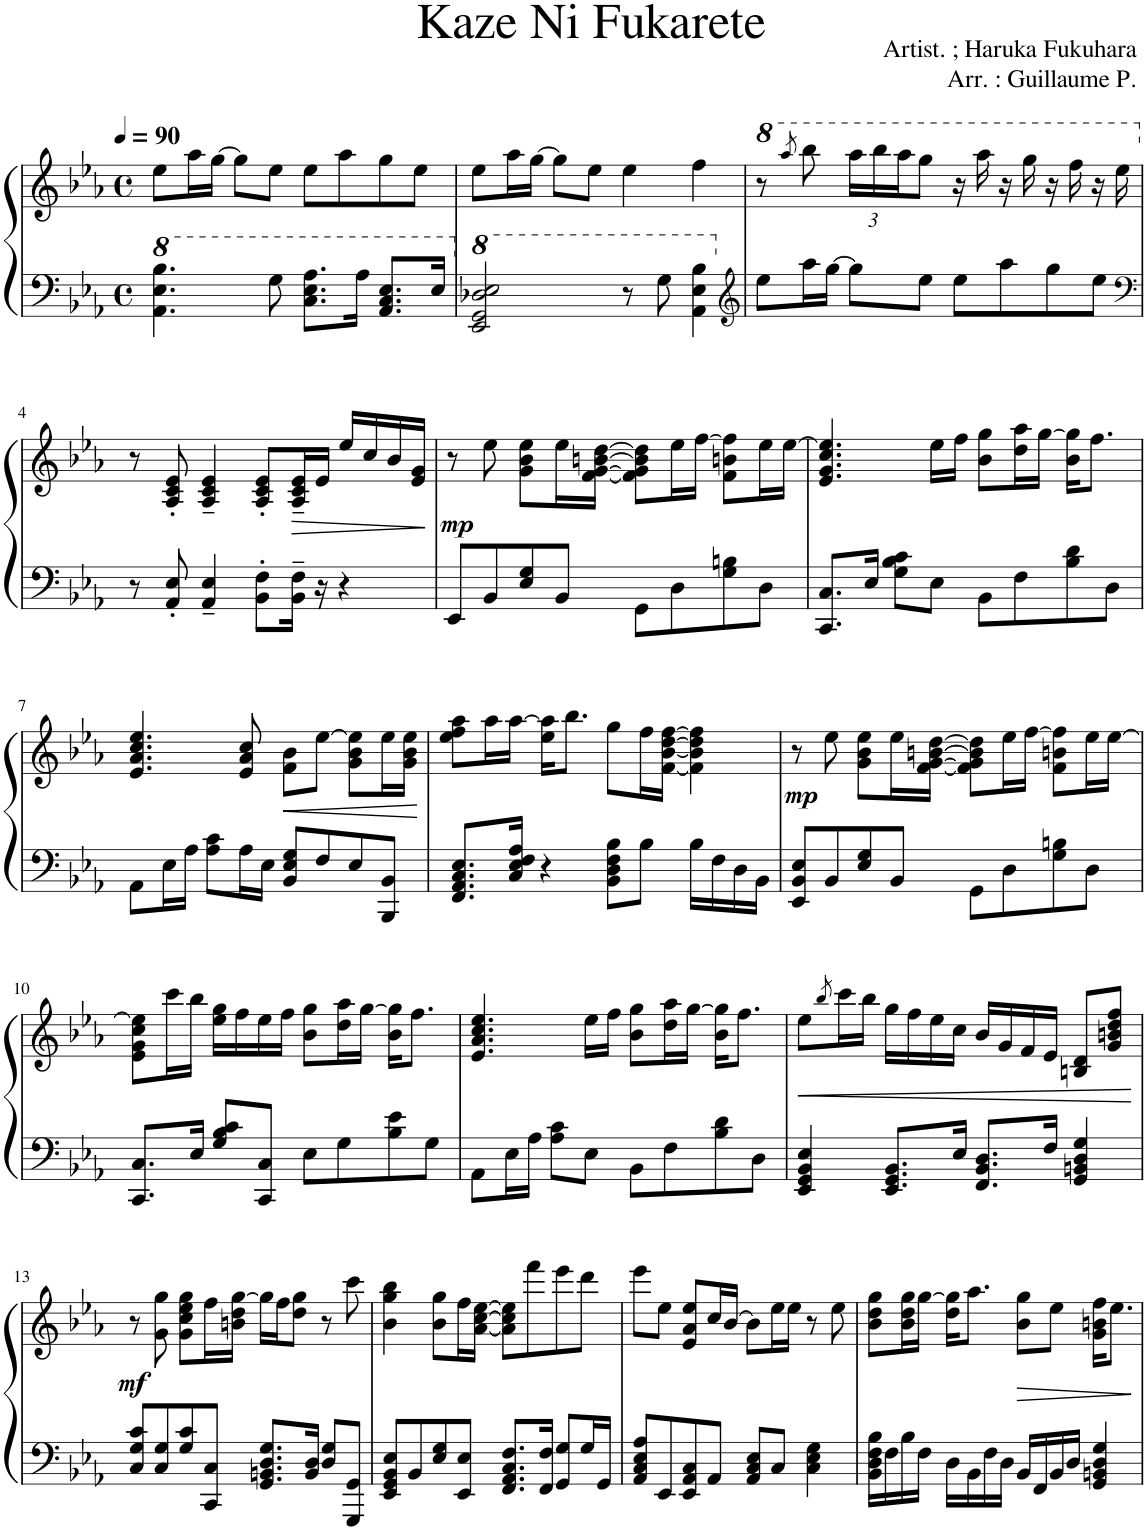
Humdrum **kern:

**kern	**kern	**dynam
*part1	*part1	*part1
*staff2	*staff1	*staff1/2
*I"Piano	*	*
*I'Pno.	*	*
*clefF4	*clefG2	*
*k[b-e-a-]	*k[b-e-a-]	*
*M4/4	*M4/4	*
*met(c)	*met(c)	*
*MM90	*MM90	*
*8va	*	*
=1	=1	=1
4.A-\ 4.e-\ 4.b-\	8ee-\L	.
.	16aa-\L	.
.	[16gg\JJ	.
.	8gg\L]	.
8g\	8ee-\J	.
8.c\ 8.e-\ 8.a-\L	8ee-\L	.
.	8aa-\	.
16a-\Jk	.	.
8.A-/ 8.c/ 8.e-/L	8gg\	.
.	8ee-\J	.
16e-/Jk	.	.
=2	=2	=2
*X8va	*	*
*8va	*	*
2E-/ 2G/ 2d-X/ 2e-/	8ee-\L	.
.	16aa-\L	.
.	[16gg\JJ	.
.	8gg\L]	.
.	8ee-\J	.
8r	4ee-\	.
8g\	.	.
4A-\ 4e-\ 4b-\	4ff\	.
=3	=3	=3
*clefG2	*	*
*X8va	*	*
*	*8va	*
8ee-\L	8r	.
.	8qaaa-/	.
16aa-\L	8bbb-\	.
[16gg\JJ	.	.
*	*Xbrackettup	*
8gg\L]	24aaa-\LL	.
.	24bbb-\	.
.	24aaa-\J	.
8ee-\J	8ggg\J	.
8ee-\L	16r	.
.	16aaa-\	.
8aa-\	16r	.
.	16ggg\	.
8gg\	16r	.
.	16fff\	.
8ee-\J	16r	.
.	16eee-\	.
!!LO:LB:g=z
=4	=4	=4
*clefF4	*	*
*	*X8va	*
8r	8r	.
8AA-/' 8E-/'	8A-/' 8c/' 8e-/'	.
4AA-/~ 4E-/~	4A-/~ 4c/~ 4e-/~	.
8BB-\' 8F\'L	8A-/' 8c/' 8e-/'L	.
!	!	!LO:HP:b
16BB-\~ 16F\~Jk	16A-/~ 16c/~ 16e-/~L	>
16r	16e-/JJ	.
4r	16ee-/LL	.
.	16cc/	.
.	16b-/	.
.	16e-/ 16g/JJ	.
.	.	]
=5	=5	=5
!	!	!LO:DY:b
8EE-/L	8r	mp
8BB-/	8ee-\	.
8E-/ 8G/	8g\ 8b-\ 8ee-\L	.
8BB-/J	16ee-\L	.
.	[16f\ [16g\ [16bn\ [16dd\JJ	.
8GG\L	8f\] 8g\] 8b\] 8dd\]L	.
8D\	16ee-\L	.
.	[16ff\JJ	.
8G\ 8Bn\	8f\ 8bn\ 8ff\]L	.
8D\J	16ee-\L	.
.	[16ee-\JJ	.
=6	=6	=6
8.CC/ 8.C/L	4.e-/ 4.g/ 4.cc/ 4.ee-/]	.
16E-/Jk	.	.
8G\ 8B-\ 8c\L	.	.
8E-\J	16ee-\LL	.
.	16ff\JJ	.
8BB-\L	8b-\ 8gg\L	.
8F\	16dd\ 16aa-\L	.
.	[16gg\JJ	.
8B-\ 8d\	16b-\ 16gg\]KL	.
.	8.ff\J	.
8D\J	.	.
!!LO:LB:g=z
=7	=7	=7
8AA-\L	4.e-/ 4.a-/ 4.cc/ 4.ee-/	.
16E-\L	.	.
16A-\JJ	.	.
8A-\ 8c\L	.	.
16A-\L	8e-/ 8a-/ 8cc/	.
16E-\JJ	.	.
!	!	!LO:HP:b
8BB-/ 8E-/ 8G/L	8f\ 8b-\L	<
8F/	[8ee-\J	.
8E-/	8g\ 8b-\ 8ee-\]L	.
8BBB-/ 8BB-/J	16ee-\L	.
.	16g\ 16b-\ 16ee-\JJ	.
.	.	[
=8	=8	=8
8.FF/ 8.AA-/ 8.C/ 8.E-/L	8ee-\ 8ff\ 8aa-\L	.
.	16aa-\L	.
16C/ 16E-/ 16F/ 16A-/Jk	[16aa-\JJ	.
4r	16ee-\ 16aa-\]KL	.
.	8.bb-\J	.
8BB-\ 8D\ 8F\ 8B-\L	8gg\L	.
8B-\J	16ff\L	.
.	[16f\ [16b-\ [16dd\ [16ff\JJ	.
16B-\LL	4f\] 4b-\] 4dd\] 4ff\]	.
16F\	.	.
16D\	.	.
16BB-\JJ	.	.
=9	=9	=9
!	!	!LO:DY:b
8EE-/ 8BB-/ 8E-/L	8r	mp
8BB-/	8ee-\	.
8E-/ 8G/	8g\ 8b-\ 8ee-\L	.
8BB-/J	16ee-\L	.
.	[16f\ [16g\ [16bn\ [16dd\JJ	.
8GG\L	8f\] 8g\] 8b\] 8dd\]L	.
8D\	16ee-\L	.
.	[16ff\JJ	.
8G\ 8Bn\	8f\ 8bn\ 8ff\]L	.
8D\J	16ee-\L	.
.	[16ee-\JJ	.
!!LO:LB:g=z
=10	=10	=10
8.CC/ 8.C/L	8e-\ 8g\ 8cc\ 8ee-\]L	.
.	16ccc\L	.
16E-/Jk	16bb-\JJ	.
8G/ 8B-/ 8c/L	16ee-\ 16gg\LL	.
.	16ff\	.
8CC/ 8C/J	16ee-\	.
.	16ff\JJ	.
8E-\L	8b-\ 8gg\L	.
8G\	16dd\ 16aa-\L	.
.	[16gg\JJ	.
8B-\ 8e-\	16b-\ 16gg\]KL	.
.	8.ff\J	.
8G\J	.	.
=11	=11	=11
8AA-\L	4.e-/ 4.a-/ 4.cc/ 4.ee-/	.
16E-\L	.	.
16A-\JJ	.	.
8A-\ 8c\L	.	.
8E-\J	16ee-\LL	.
.	16ff\JJ	.
8BB-\L	8b-\ 8gg\L	.
8F\	16dd\ 16aa-\L	.
.	[16gg\JJ	.
8B-\ 8d\	16b-\ 16gg\]KL	.
.	8.ff\J	.
8D\J	.	.
=12	=12	=12
!	!	!LO:HP:b
4EE-/ 4GG/ 4BB-/ 4E-/	8ee-\L	<
.	8qbb-/	.
.	16ccc\L	.
.	16bb-\JJ	.
8.EE-/ 8.GG/ 8.BB-/L	16gg\LL	.
.	16ff\	.
.	16ee-\	.
16E-/Jk	16cc\JJ	.
8.FF/ 8.BB-/ 8.D/L	16b-/LL	.
.	16g/	.
.	16f/	.
16F/Jk	16e-/JJ	.
4GG/ 4BBn/ 4D/ 4G/	8Bn/ 8d/L	.
.	8g/ 8bn/ 8dd/ 8ff/J	.
.	.	[
!!LO:LB:g=z
=13	=13	=13
!	!	!LO:DY:b
8C/ 8G/ 8c/L	8r	mf
8C/ 8G/	8g\ 8gg\	.
8G/ 8c/	8g\ 8cc\ 8ee-\ 8gg\L	.
8CC/ 8C/J	16ff\L	.
.	16bn\ 16dd\ [16gg\JJ	.
8.GG/ 8.BBn/ 8.D/ 8.G/L	16gg\LL]	.
.	16ff\J	.
.	8dd\ 8gg\J	.
16BB/ 16D/Jk	.	.
8D/ 8G/L	8r	.
8GGG/ 8GG/J	8ccc\	.
=14	=14	=14
8EE-/ 8GG/ 8BB-/ 8E-/L	4b-\ 4gg\ 4bb-\	.
8BB-/	.	.
8E-/ 8G/	8b-\ 8gg\L	.
8EE-/ 8E-/J	16ff\L	.
.	[16a-\ [16cc\ [16ee-\JJ	.
8.FF/ 8.AA-/ 8.C/ 8.F/L	8a-\] 8cc\] 8ee-\]L	.
.	8fff\	.
16FF/ 16F/Jk	.	.
8GG/ 8G/L	8eee-\	.
16G/L	8ddd\J	.
16GG/JJ	.	.
=15	=15	=15
8AA-/ 8C/ 8E-/ 8A-/L	8eee-\L	.
8EE-/	8ee-\J	.
8EE-/ 8AA-/ 8C/	8e-/ 8a-/ 8ee-/L	.
8AA-/J	16cc/L	.
.	[16b-/JJ	.
8AA-/ 8C/ 8E-/L	8b-\L]	.
8C/J	16ee-\L	.
.	16ee-\JJ	.
4C\ 4E-\ 4G\	8r	.
.	8ee-\	.
=16	=16	=16
16BB-\ 16D\ 16F\ 16B-\LL	8b-\ 8dd\ 8gg\L	.
16F\	.	.
16B-\	16b-\ 16dd\ 16gg\L	.
16F\JJ	[16gg\JJ	.
16D\LL	16dd\ 16gg\]KL	.
16BB-\	8.aa-\J	.
16F\	.	.
16D\JJ	.	.
!	!	!LO:HP:b
16BB-/LL	8b-\ 8gg\L	>
16FF/	.	.
16BB-/	8ee-\J	.
16D/JJ	.	.
4GG/ 4BBn/ 4D/ 4G/	16g\ 16bn\ 16ff\KL	.
.	8.ee-\J	.
.	.	]
=	=	=
*-	*-	*-
